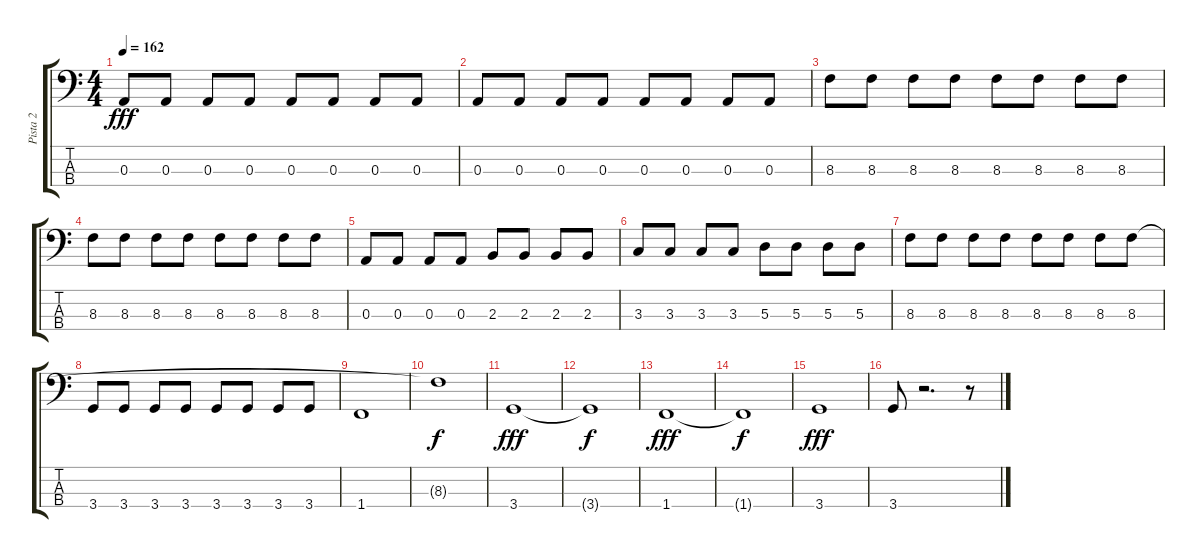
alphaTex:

\track ("Pista 2" "Pista 2") {instrument electricbasspick}
\staff {score tabs}
\tuning (G2 D2 A1 E1) {hide}
\ts (4 4)
\tempo 162
\clef f4
\ks c
0.3.8{dy fff} 0.3.8 0.3.8 0.3.8 0.3.8 0.3.8 0.3.8 0.3.8 |
0.3.8 0.3.8 0.3.8 0.3.8 0.3.8 0.3.8 0.3.8 0.3.8 |
8.3.8 8.3.8 8.3.8 8.3.8 8.3.8 8.3.8 8.3.8 8.3.8 |
8.3.8 8.3.8 8.3.8 8.3.8 8.3.8 8.3.8 8.3.8 8.3.8 |
0.3.8 0.3.8 0.3.8 0.3.8 2.3.8 2.3.8 2.3.8 2.3.8 |
3.3.8 3.3.8 3.3.8 3.3.8 5.3.8 5.3.8 5.3.8 5.3.8 |
8.3.8 8.3.8 8.3.8 8.3.8 8.3.8 8.3.8 8.3.8 8.3.8 |
3.4.8 3.4.8 3.4.8 3.4.8 3.4.8 3.4.8 3.4.8 3.4.8 |
1.4.1 |
8.3{t}.1{dy f} |
3.4.1{dy fff} |
3.4{t}.1{dy f} |
1.4.1{dy fff} |
1.4{t}.1{dy f} |
3.4.1{dy fff} |
3.4.8 r.2{d} r.8
